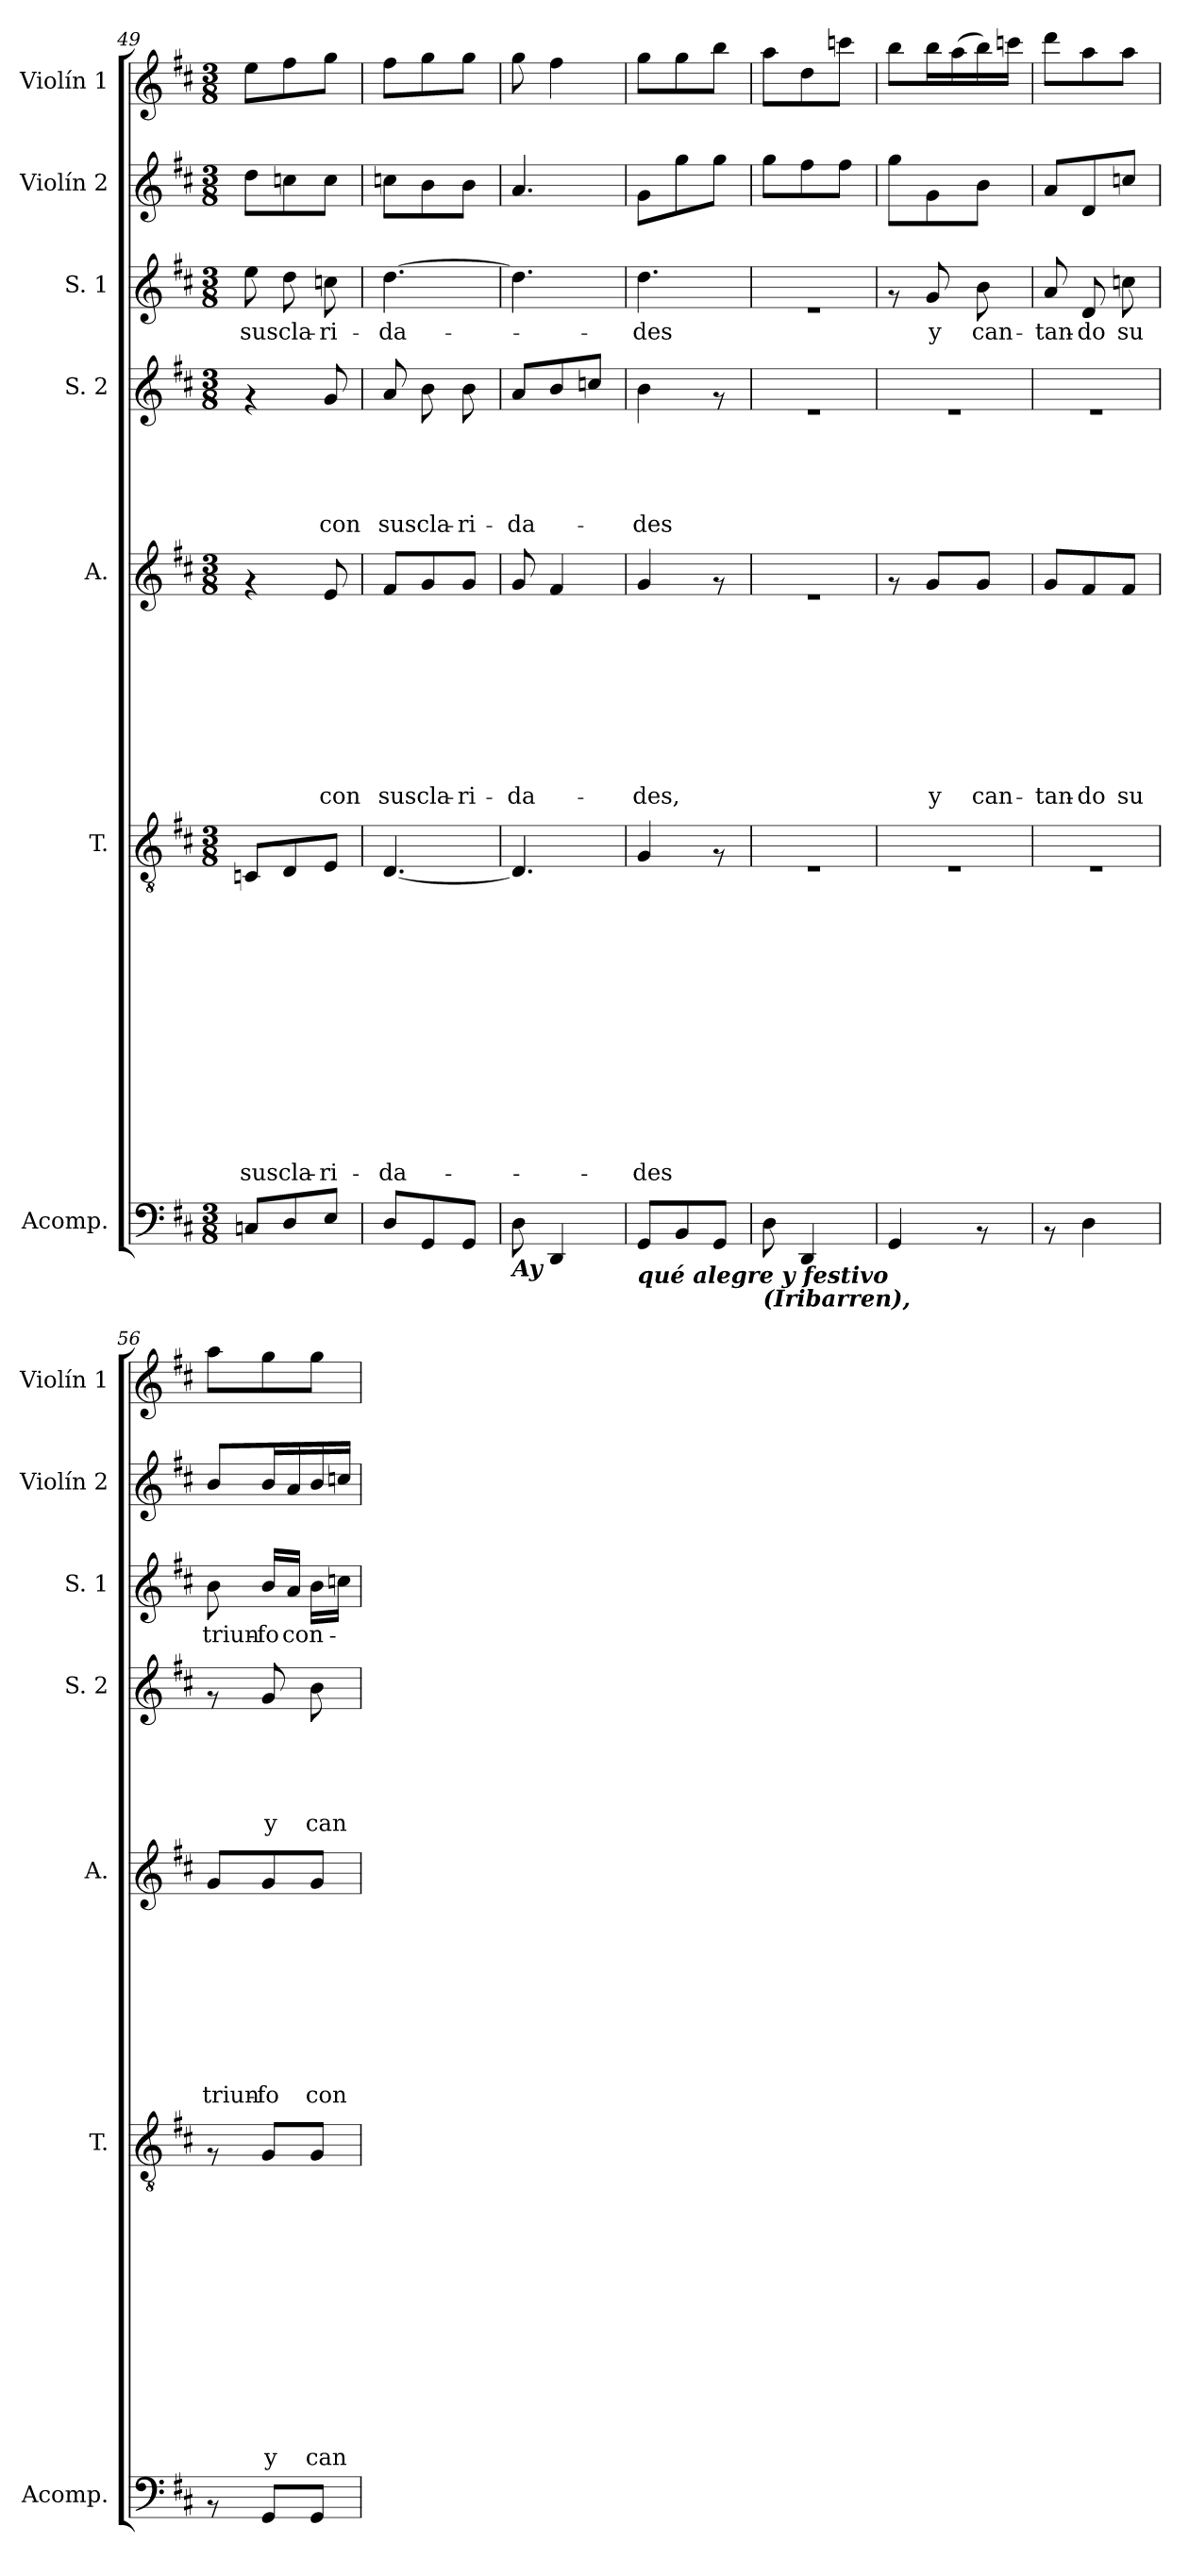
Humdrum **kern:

**kern	**kern	**text	**text	**text	**text	**text	**text	**text	**text	**text	**text	**text	**text	**text	**kern	**text	**text	**text	**text	**text	**text	**text	**text	**text	**kern	**text	**text	**text	**text	**text	**kern	**text	**kern	**kern
*part7	*part6	*part6	*part6	*part6	*part6	*part6	*part6	*part6	*part6	*part6	*part6	*part6	*part6	*part6	*part5	*part5	*part5	*part5	*part5	*part5	*part5	*part5	*part5	*part5	*part4	*part4	*part4	*part4	*part4	*part4	*part3	*part3	*part2	*part1
*staff7	*staff6	*staff6	*staff6	*staff6	*staff6	*staff6	*staff6	*staff6	*staff6	*staff6	*staff6	*staff6	*staff6	*staff6	*staff5	*staff5	*staff5	*staff5	*staff5	*staff5	*staff5	*staff5	*staff5	*staff5	*staff4	*staff4	*staff4	*staff4	*staff4	*staff4	*staff3	*staff3	*staff2	*staff1
*I"Acomp.	*I"T.	*	*	*	*	*	*	*	*	*	*	*	*	*	*I"A.	*	*	*	*	*	*	*	*	*	*I"S. 2	*	*	*	*	*	*I"S. 1	*	*I"Violín 2	*I"Violín 1
*I'Acomp.	*I'T.	*	*	*	*	*	*	*	*	*	*	*	*	*	*I'A.	*	*	*	*	*	*	*	*	*	*I'S. 2	*	*	*	*	*	*I'S. 1	*	*I'Violín 2	*I'Violín 1
*clefF4	*clefGv2	*	*	*	*	*	*	*	*	*	*	*	*	*	*clefG2	*	*	*	*	*	*	*	*	*	*clefG2	*	*	*	*	*	*clefG2	*	*clefG2	*clefG2
*k[f#c#]	*k[f#c#]	*	*	*	*	*	*	*	*	*	*	*	*	*	*k[f#c#]	*	*	*	*	*	*	*	*	*	*k[f#c#]	*	*	*	*	*	*k[f#c#]	*	*k[f#c#]	*k[f#c#]
*D:	*D:	*	*	*	*	*	*	*	*	*	*	*	*	*	*D:	*	*	*	*	*	*	*	*	*	*D:	*	*	*	*	*	*D:	*	*D:	*D:
*M3/8	*M3/8	*	*	*	*	*	*	*	*	*	*	*	*	*	*M3/8	*	*	*	*	*	*	*	*	*	*M3/8	*	*	*	*	*	*M3/8	*	*M3/8	*M3/8
=49	=49	=49	=49	=49	=49	=49	=49	=49	=49	=49	=49	=49	=49	=49	=49	=49	=49	=49	=49	=49	=49	=49	=49	=49	=49	=49	=49	=49	=49	=49	=49	=49	=49	=49
!	!	!	!	!	!	!	!	!	!	!	!	!	!	!LO:LY:b	!	!	!	!	!	!	!	!	!	!	!	!	!	!	!	!	!	!LO:LY:b	!	!
8Cn/L	8Cn/L	.	.	.	.	.	.	.	.	.	.	.	.	sus	4rf	.	.	.	.	.	.	.	.	.	4rf	.	.	.	.	.	8ee\	sus	8dd\L	8ee\L
!	!	!	!	!	!	!	!	!	!	!	!	!	!	!LO:LY:b	!	!	!	!	!	!	!	!	!	!	!	!	!	!	!	!	!	!LO:LY:b	!	!
8D/	8D/	.	.	.	.	.	.	.	.	.	.	.	.	cla-	.	.	.	.	.	.	.	.	.	.	.	.	.	.	.	.	8dd\	cla-	8ccn\	8ff#\
!	!	!	!	!	!	!	!	!	!	!	!	!	!	!LO:LY:b	!	!	!	!	!	!	!	!	!	!LO:LY:b	!	!	!	!	!	!LO:LY:b	!	!LO:LY:b	!	!
8E/J	8E/J	.	.	.	.	.	.	.	.	.	.	.	.	-ri-	8e/	.	.	.	.	.	.	.	.	con	8g/	.	.	.	.	con	8ccn\	-ri-	8cc\J	8gg\J
=50	=50	=50	=50	=50	=50	=50	=50	=50	=50	=50	=50	=50	=50	=50	=50	=50	=50	=50	=50	=50	=50	=50	=50	=50	=50	=50	=50	=50	=50	=50	=50	=50	=50	=50
!	!	!	!	!	!	!	!	!	!	!	!	!	!	!LO:LY:b	!	!	!	!	!	!	!	!	!	!LO:LY:b	!	!	!	!	!	!LO:LY:b	!	!LO:LY:b	!	!
8D/L	[>4.D/	.	.	.	.	.	.	.	.	.	.	.	.	-da-	8f#/L	.	.	.	.	.	.	.	.	sus	8a/	.	.	.	.	sus	[>4.dd\	-da-	8ccn\L	8ff#\L
!	!	!	!	!	!	!	!	!	!	!	!	!	!	!	!	!	!	!	!	!	!	!	!	!LO:LY:b	!	!	!	!	!	!LO:LY:b	!	!	!	!
8GG/	.	.	.	.	.	.	.	.	.	.	.	.	.	.	8g/	.	.	.	.	.	.	.	.	cla-	8b\	.	.	.	.	cla-	.	.	8b\	8gg\
!	!	!	!	!	!	!	!	!	!	!	!	!	!	!	!	!	!	!	!	!	!	!	!	!LO:LY:b	!	!	!	!	!	!LO:LY:b	!	!	!	!
8GG/J	.	.	.	.	.	.	.	.	.	.	.	.	.	.	8g/J	.	.	.	.	.	.	.	.	-ri-	8b\	.	.	.	.	-ri-	.	.	8b\J	8gg\J
=51	=51	=51	=51	=51	=51	=51	=51	=51	=51	=51	=51	=51	=51	=51	=51	=51	=51	=51	=51	=51	=51	=51	=51	=51	=51	=51	=51	=51	=51	=51	=51	=51	=51	=51
!LO:TX:b:Bi:t=Ay	!	!	!	!	!	!	!	!	!	!	!	!	!	!	!	!	!	!	!	!	!	!	!	!	!	!	!	!	!	!	!	!	!	!
!	!	!	!	!	!	!	!	!	!	!	!	!	!	!	!	!	!	!	!	!	!	!	!	!LO:LY:b	!	!	!	!	!	!LO:LY:b	!	!	!	!
8D\	4.D/]	.	.	.	.	.	.	.	.	.	.	.	.	.	8g/	.	.	.	.	.	.	.	.	-da-	8a/L	.	.	.	.	-da-	4.dd\]	.	4.a/	8gg\
4DD/	.	.	.	.	.	.	.	.	.	.	.	.	.	.	4f#/	.	.	.	.	.	.	.	.	.	8b/	.	.	.	.	.	.	.	.	4ff#\
.	.	.	.	.	.	.	.	.	.	.	.	.	.	.	.	.	.	.	.	.	.	.	.	.	8ccn/J	.	.	.	.	.	.	.	.	.
=52	=52	=52	=52	=52	=52	=52	=52	=52	=52	=52	=52	=52	=52	=52	=52	=52	=52	=52	=52	=52	=52	=52	=52	=52	=52	=52	=52	=52	=52	=52	=52	=52	=52	=52
!LO:TX:b:Bi:t=qué alegre y festivo	!	!	!	!	!	!	!	!	!	!	!	!	!	!	!	!	!	!	!	!	!	!	!	!	!	!	!	!	!	!	!	!	!	!
!	!	!	!	!	!	!	!	!	!	!	!	!	!	!LO:LY:b	!	!	!	!	!	!	!	!	!	!LO:LY:b	!	!	!	!	!	!LO:LY:b	!	!LO:LY:b	!	!
8GG/L	4G/	.	.	.	.	.	.	.	.	.	.	.	.	-des	4g/	.	.	.	.	.	.	.	.	-des,	4b\	.	.	.	.	-des	4.dd\	-des	8g\L	8gg\L
8BB/	.	.	.	.	.	.	.	.	.	.	.	.	.	.	.	.	.	.	.	.	.	.	.	.	.	.	.	.	.	.	.	.	8gg\	8gg\
8GG/J	8rF	.	.	.	.	.	.	.	.	.	.	.	.	.	8rf	.	.	.	.	.	.	.	.	.	8rf	.	.	.	.	.	.	.	8gg\J	8bb\J
=53	=53	=53	=53	=53	=53	=53	=53	=53	=53	=53	=53	=53	=53	=53	=53	=53	=53	=53	=53	=53	=53	=53	=53	=53	=53	=53	=53	=53	=53	=53	=53	=53	=53	=53
!LO:TX:b:Bi:t=(Iribarren),	!	!	!	!	!	!	!	!	!	!	!	!	!	!	!	!	!	!	!	!	!	!	!	!	!	!	!	!	!	!	!	!	!	!
8D\	4.rE	.	.	.	.	.	.	.	.	.	.	.	.	.	4.re	.	.	.	.	.	.	.	.	.	4.re	.	.	.	.	.	4.re	.	8gg\L	8aa\L
4DD/	.	.	.	.	.	.	.	.	.	.	.	.	.	.	.	.	.	.	.	.	.	.	.	.	.	.	.	.	.	.	.	.	8ff#\	8dd\
.	.	.	.	.	.	.	.	.	.	.	.	.	.	.	.	.	.	.	.	.	.	.	.	.	.	.	.	.	.	.	.	.	8ff#\J	8cccn\J
=54	=54	=54	=54	=54	=54	=54	=54	=54	=54	=54	=54	=54	=54	=54	=54	=54	=54	=54	=54	=54	=54	=54	=54	=54	=54	=54	=54	=54	=54	=54	=54	=54	=54	=54
4GG/	4.rE	.	.	.	.	.	.	.	.	.	.	.	.	.	8rf	.	.	.	.	.	.	.	.	.	4.re	.	.	.	.	.	8rf	.	8gg\L	8bb\L
!	!	!	!	!	!	!	!	!	!	!	!	!	!	!	!	!	!	!	!	!	!	!	!	!LO:LY:b	!	!	!	!	!	!	!	!LO:LY:b	!	!
.	.	.	.	.	.	.	.	.	.	.	.	.	.	.	8g/L	.	.	.	.	.	.	.	.	y	.	.	.	.	.	.	8g/	y	8g\	16bb\L
.	.	.	.	.	.	.	.	.	.	.	.	.	.	.	.	.	.	.	.	.	.	.	.	.	.	.	.	.	.	.	.	.	.	(>16aa\
!	!	!	!	!	!	!	!	!	!	!	!	!	!	!	!	!	!	!	!	!	!	!	!	!LO:LY:b	!	!	!	!	!	!	!	!LO:LY:b	!	!
8rAA	.	.	.	.	.	.	.	.	.	.	.	.	.	.	8g/J	.	.	.	.	.	.	.	.	can-	.	.	.	.	.	.	8b\	can-	8b\J	16bb\)
.	.	.	.	.	.	.	.	.	.	.	.	.	.	.	.	.	.	.	.	.	.	.	.	.	.	.	.	.	.	.	.	.	.	16cccn\JJ
=55	=55	=55	=55	=55	=55	=55	=55	=55	=55	=55	=55	=55	=55	=55	=55	=55	=55	=55	=55	=55	=55	=55	=55	=55	=55	=55	=55	=55	=55	=55	=55	=55	=55	=55
!	!	!	!	!	!	!	!	!	!	!	!	!	!	!	!	!	!	!	!	!	!	!	!	!LO:LY:b	!	!	!	!	!	!	!	!LO:LY:b	!	!
8rAA	4.rE	.	.	.	.	.	.	.	.	.	.	.	.	.	8g/L	.	.	.	.	.	.	.	.	-tan-	4.re	.	.	.	.	.	8a/	-tan-	8a/L	8ddd\L
!	!	!	!	!	!	!	!	!	!	!	!	!	!	!	!	!	!	!	!	!	!	!	!	!LO:LY:b	!	!	!	!	!	!	!	!LO:LY:b	!	!
4D\	.	.	.	.	.	.	.	.	.	.	.	.	.	.	8f#/	.	.	.	.	.	.	.	.	-do	.	.	.	.	.	.	8d/	-do	8d/	8aa\
!	!	!	!	!	!	!	!	!	!	!	!	!	!	!	!	!	!	!	!	!	!	!	!	!LO:LY:b	!	!	!	!	!	!	!	!LO:LY:b	!	!
.	.	.	.	.	.	.	.	.	.	.	.	.	.	.	8f#/J	.	.	.	.	.	.	.	.	su	.	.	.	.	.	.	8ccn\	su	8ccn/J	8aa\J
!!LO:PB:g=z
=56	=56	=56	=56	=56	=56	=56	=56	=56	=56	=56	=56	=56	=56	=56	=56	=56	=56	=56	=56	=56	=56	=56	=56	=56	=56	=56	=56	=56	=56	=56	=56	=56	=56	=56
!	!	!	!	!	!	!	!	!	!	!	!	!	!	!	!	!	!	!	!	!	!	!	!	!LO:LY:b	!	!	!	!	!	!	!	!LO:LY:b	!	!
8rAA	8rF	.	.	.	.	.	.	.	.	.	.	.	.	.	8g/L	.	.	.	.	.	.	.	.	triun-	8rf	.	.	.	.	.	8b\	triun-	8b/L	8aa\L
!	!	!	!	!	!	!	!	!	!	!	!	!	!	!LO:LY:b	!	!	!	!	!	!	!	!	!	!LO:LY:b	!	!	!	!	!	!LO:LY:b	!	!LO:LY:b	!	!
8GG/L	8G/L	.	.	.	.	.	.	.	.	.	.	.	.	y	8g/	.	.	.	.	.	.	.	.	-fo	8g/	.	.	.	.	y	16b/LL	-fo	16b/L	8gg\
!	!	!	!	!	!	!	!	!	!	!	!	!	!	!	!	!	!	!	!	!	!	!	!	!	!	!	!	!	!	!	!	!LO:LY:b	!	!
.	.	.	.	.	.	.	.	.	.	.	.	.	.	.	.	.	.	.	.	.	.	.	.	.	.	.	.	.	.	.	16a/JJ	con-	16a/	.
!	!	!	!	!	!	!	!	!	!	!	!	!	!	!LO:LY:b	!	!	!	!	!	!	!	!	!	!LO:LY:b	!	!	!	!	!	!LO:LY:b	!	!	!	!
8GG/J	8G/J	.	.	.	.	.	.	.	.	.	.	.	.	can-	8g/J	.	.	.	.	.	.	.	.	con-	8b\	.	.	.	.	can-	16b\LL	.	16b/	8gg\J
.	.	.	.	.	.	.	.	.	.	.	.	.	.	.	.	.	.	.	.	.	.	.	.	.	.	.	.	.	.	.	16ccn\JJ	.	16ccn/JJ	.
=	=	=	=	=	=	=	=	=	=	=	=	=	=	=	=	=	=	=	=	=	=	=	=	=	=	=	=	=	=	=	=	=	=	=
*-	*-	*-	*-	*-	*-	*-	*-	*-	*-	*-	*-	*-	*-	*-	*-	*-	*-	*-	*-	*-	*-	*-	*-	*-	*-	*-	*-	*-	*-	*-	*-	*-	*-	*-
